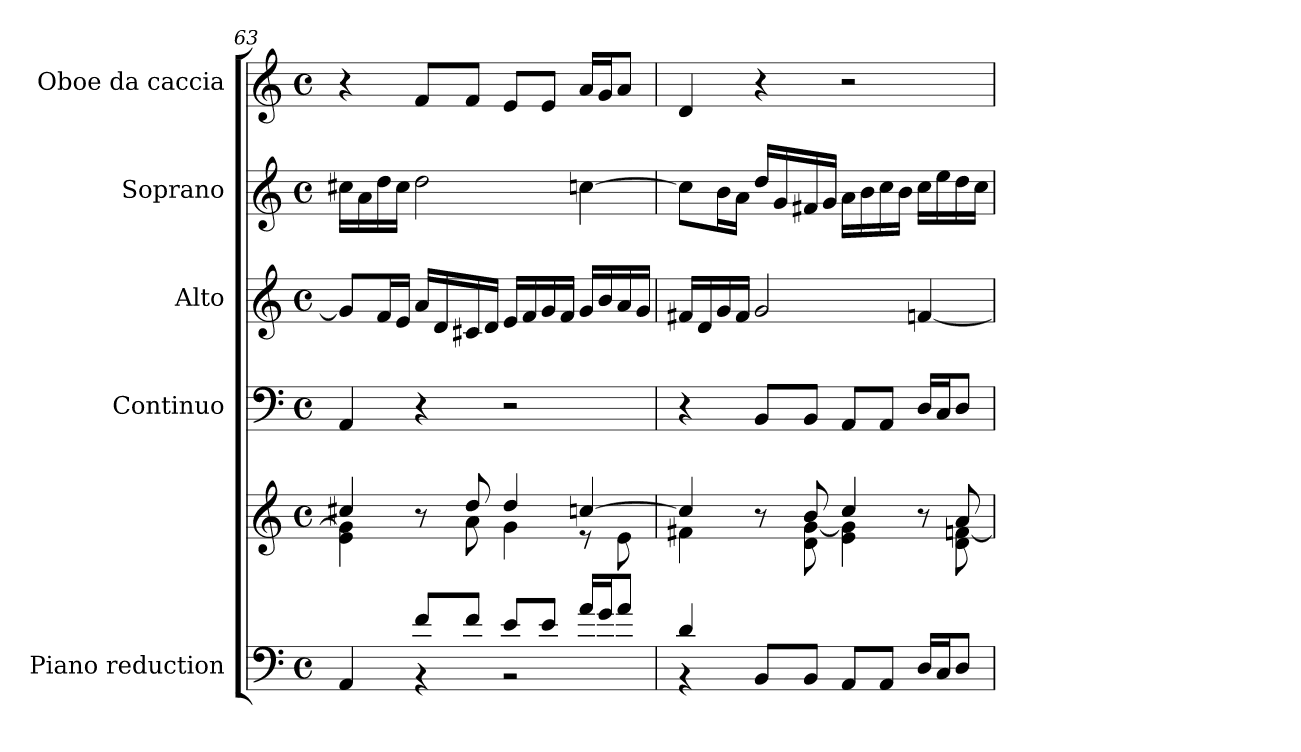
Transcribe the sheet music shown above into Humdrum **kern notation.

**kern	**kern	**kern	**kern	**kern	**kern
*part5	*part5	*part4	*part3	*part2	*part1
*staff6	*staff5	*staff4	*staff3	*staff2	*staff1
*I"Piano reduction	*	*I"Continuo	*I"Alto	*I"Soprano	*I"Oboe da caccia
*I'Pno	*	*	*	*	*I'Ob
*clefF4	*clefG2	*clefF4	*clefG2	*clefG2	*clefG2
*k[]	*k[]	*k[]	*k[]	*k[]	*k[]
*M4/4	*M4/4	*M4/4	*M4/4	*M4/4	*M4/4
*met(c)	*met(c)	*met(c)	*met(c)	*met(c)	*met(c)
=63	=63	=63	=63	=63	=63
*^	*^	*	*	*	*
4AA/	4ryy	4cc#X/	4e\ 4g\]	4AA/	8g/L]	16cc#X\LL	4r
.	.	.	.	.	.	16a\	.
.	.	.	.	.	16f/L	16dd\	.
.	.	.	.	.	16e/JJ	16cc#\JJ	.
8f/L	4r	8r	8ryy	4r	16a/LL	2dd\	8f/L
.	.	.	.	.	16d/	.	.
8f/J	.	8dd/	8a\	.	16c#X/	.	8f/J
.	.	.	.	.	16d/JJ	.	.
8e/L	2r	4dd/	4g\	2r	16e/LL	.	8e/L
.	.	.	.	.	16f/	.	.
8e/J	.	.	.	.	16g/	.	8e/J
.	.	.	.	.	16f/JJ	.	.
16a/LL	.	[4ccn/	8r	.	16g/LL	[4ccn\	16a/LL
16g/J	.	.	.	.	16b/	.	16g/J
8a/J	.	.	8e\	.	16a/	.	8a/J
.	.	.	.	.	16g/JJ	.	.
!!LO:LB:g=z
=64	=64	=64	=64	=64	=64	=64	=64
4d/	4r	4cc/]	4f#X\	4r	16f#X/LL	8cc\L]	4d/
.	.	.	.	.	16d/	.	.
.	.	.	.	.	16g/	16b\L	.
.	.	.	.	.	16f#/JJ	16a\JJ	.
8BB/L	4ryy	8r	8ryy	8BB/L	2g/	16dd/LL	4r
.	.	.	.	.	.	16g/	.
8BB/J	.	8b/	8d\ [>8g\	8BB/J	.	16f#X/	.
.	.	.	.	.	.	16g/JJ	.
8AA/L	2ryy	4cc/	4e\ 4g\]	8AA/L	.	16a\LL	2r
.	.	.	.	.	.	16b\	.
8AA/J	.	.	.	8AA/J	.	16cc\	.
.	.	.	.	.	.	16b\JJ	.
16D/LL	.	8r	8ryy	16D/LL	[4fn/	16cc\LL	.
16C/J	.	.	.	16C/J	.	16ee\	.
8D/J	.	8a/	8d\ [>8fn\	8D/J	.	16dd\	.
.	.	.	.	.	.	16cc\JJ	.
*v	*v	*	*	*	*	*	*
*	*v	*v	*	*	*	*
=	=	=	=	=	=
*-	*-	*-	*-	*-	*-
